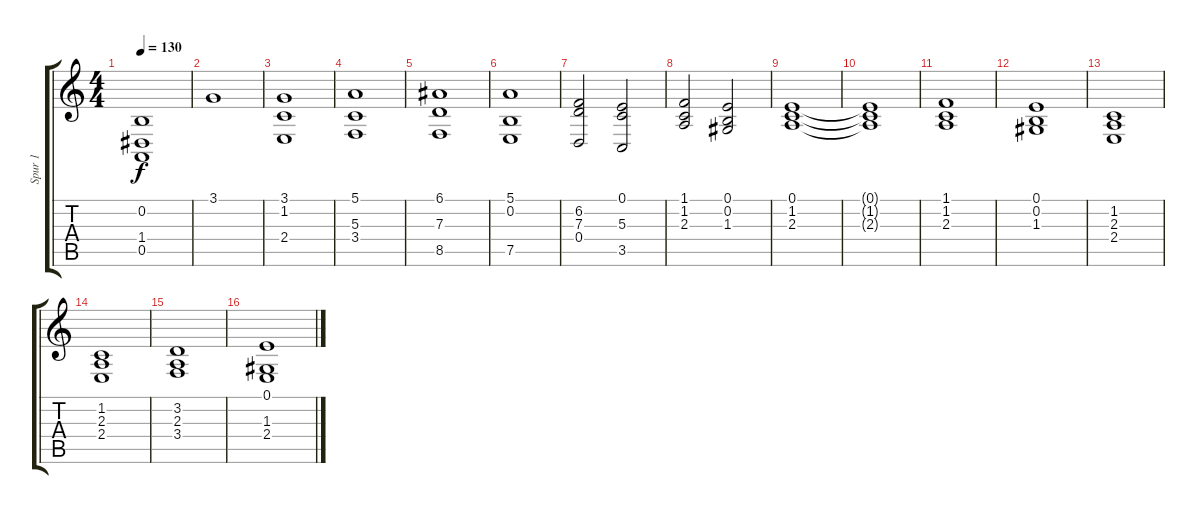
\track ("Spur 1" "Spur 1") {instrument stringensemble1}
\staff {score tabs}
\tuning (E4 B3 G3 D3 A2 E2) {hide}
\ts (4 4)
\tempo 130
\clef g2
\ks c
(0.2{t} 1.4{t} 0.5{t}).1{dy f} |
3.1.1 |
(3.1 1.2 2.4).1 |
(5.1 5.3 3.4).1 |
(6.1 7.3 8.5).1 |
(5.1 0.2 7.5).1 |
(6.2 7.3 0.4).2 (0.1 5.3 3.5).2 |
(1.1 1.2 2.3).2 (0.1 0.2 1.3).2 |
(0.1 1.2 2.3).1 |
(0.1{t} 1.2{t} 2.3{t}).1 |
(1.1 1.2 2.3).1 |
(0.1 0.2 1.3).1 |
(1.2 2.3 2.4).1 |
(1.2 2.3 2.4).1 |
(3.2 2.3 3.4).1 |
(0.1 1.3 2.4).1
